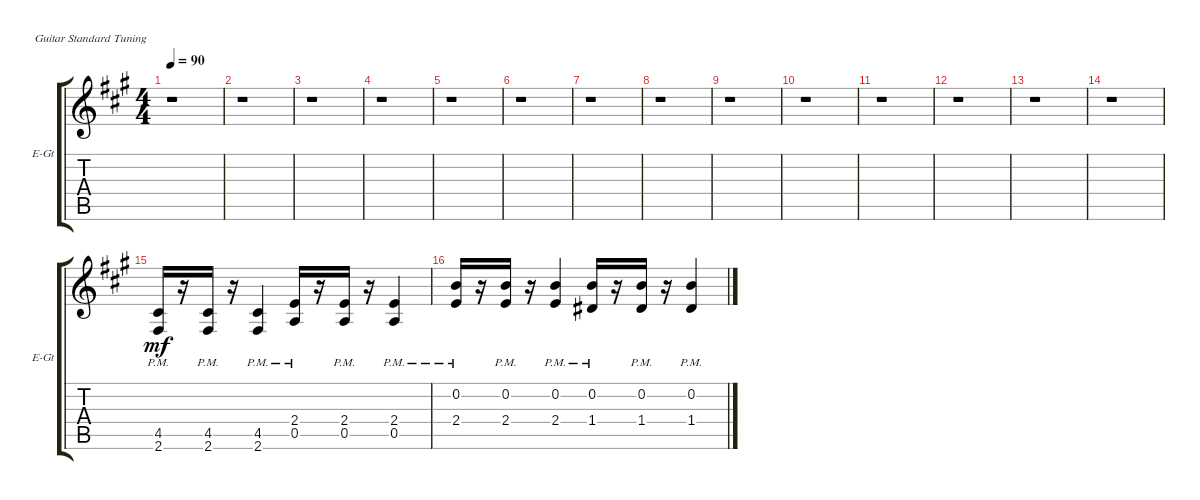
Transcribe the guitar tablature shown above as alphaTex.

\bracketExtendMode groupsimilarinstruments
\singleTrackTrackNamePolicy allsystems
\multiTrackTrackNamePolicy allsystems
\firstSystemTrackNameOrientation horizontal
\otherSystemsTrackNameOrientation horizontal
\track ("E GT 2" "E-Gt") {instrument electricguitarclean}
\staff {score tabs}
\tuning (E4 B3 G3 D3 A2 E2)
\ts (4 4)
\scale
0.333333
\tempo 90
\accidentals auto
\clef g2
\ottava regular
\simile none
\ks a
r.1{dy mf} |
\scale
0.333333 r.1 |
\scale
0.333333 r.1 |
\scale
0.424437 r.1 |
\scale
0.424437 r.1 |
\scale
0.151125 r.1 |
\scale
0.447458 r.1 |
\scale
0.105085 r.1 |
\scale
0.447458 r.1 |
\scale
0.340081 r.1 |
\scale
0.534413 r.1 |
\scale
0.125506 r.1 |
\scale
0.282051 r.1 |
\scale
0.435897 r.1 |
\scale
0.282051 (2.6{pm} 4.5{pm}).16 r.16 (2.6{pm} 4.5{pm}).16 r.16 (2.6{pm} 4.5{pm}).4 (0.5{pm} 2.4{pm}).16 r.16 (0.5{pm} 2.4{pm}).16 r.16 (0.5{pm} 2.4{pm}).4 |
\scale
0.305785 (2.4{pm} 0.2{pm}).16 r.16 (2.4{pm} 0.2{pm}).16 r.16 (2.4{pm} 0.2{pm}).4 (1.4{pm} 0.2{pm}).16 r.16 (1.4{pm} 0.2{pm}).16 r.16 (1.4{pm} 0.2{pm}).4
